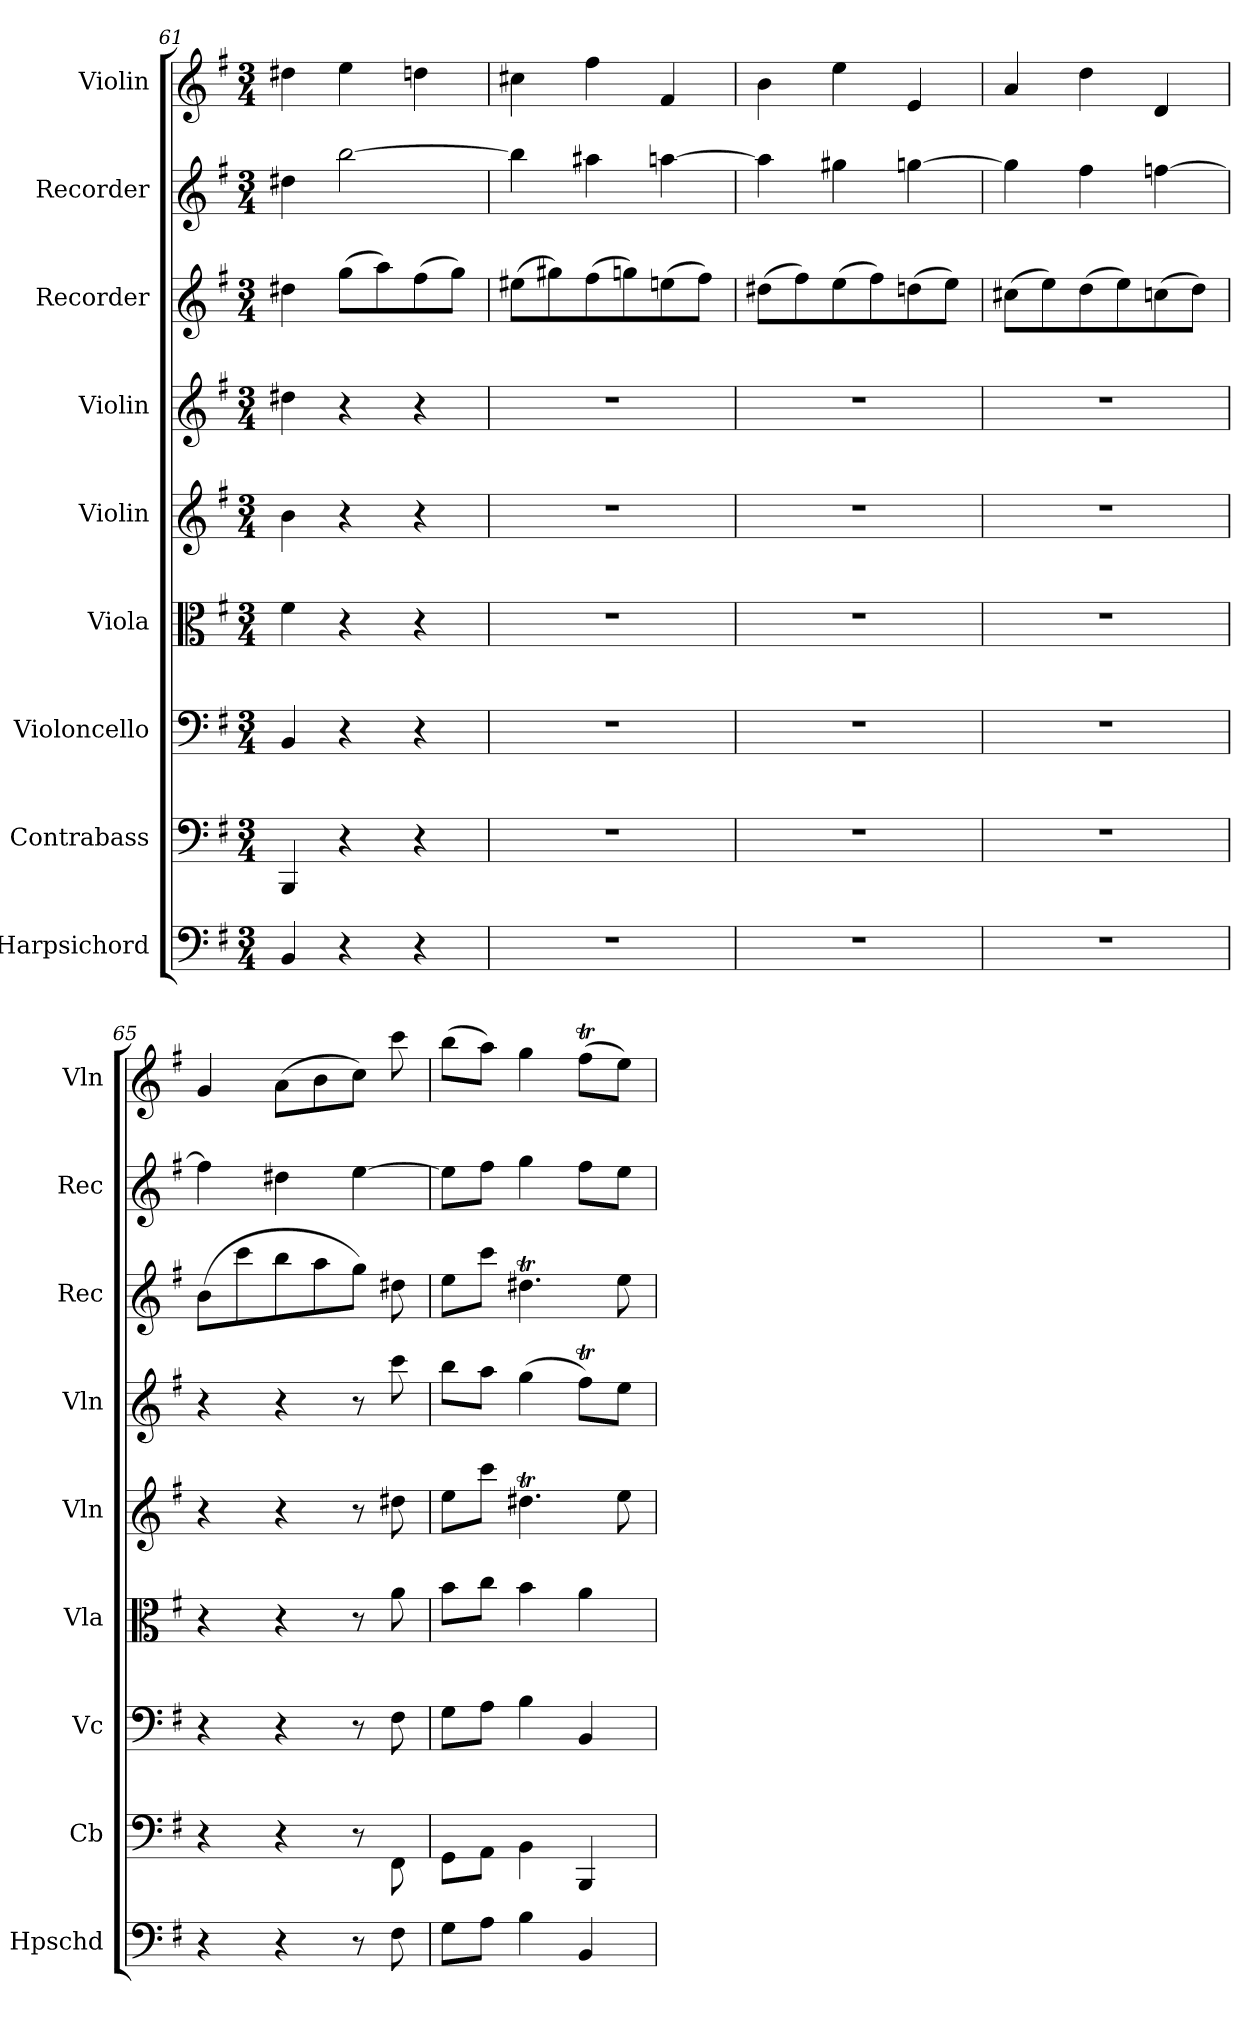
**kern	**kern	**kern	**kern	**kern	**kern	**kern	**kern	**kern
*part9	*part8	*part7	*part6	*part5	*part4	*part3	*part2	*part1
*staff9	*staff8	*staff7	*staff6	*staff5	*staff4	*staff3	*staff2	*staff1
*I"Harpsichord	*I"Contrabass	*I"Violoncello	*I"Viola	*I"Violin	*I"Violin	*I"Recorder	*I"Recorder	*I"Violin
*I'Hpschd	*I'Cb	*I'Vc	*I'Vla	*I'Vln	*I'Vln	*I'Rec	*I'Rec	*I'Vln
*clefF4	*clefF4	*clefF4	*clefC3	*clefG2	*clefG2	*clefG2	*clefG2	*clefG2
*	*ITrd7c12	*	*	*	*	*	*	*
*k[f#]	*k[f#]	*k[f#]	*k[f#]	*k[f#]	*k[f#]	*k[f#]	*k[f#]	*k[f#]
*e:	*e:	*e:	*e:	*e:	*e:	*e:	*e:	*e:
*M3/4	*M3/4	*M3/4	*M3/4	*M3/4	*M3/4	*M3/4	*M3/4	*M3/4
=61	=61	=61	=61	=61	=61	=61	=61	=61
4BB/	4BBBB/	4BB/	4f#\	4b\	4dd#X\	4dd#X\	4dd#X\	4dd#X\
4r	4r	4r	4r	4r	4r	(8gg\L	[2bb\	4ee\
.	.	.	.	.	.	8aa\)	.	.
4r	4r	4r	4r	4r	4r	(8ff#\	.	4ddn\
.	.	.	.	.	.	8gg\J)	.	.
=62	=62	=62	=62	=62	=62	=62	=62	=62
2.r	2.r	2.r	2.r	2.r	2.r	(8ee#X\L	4bb\]	4cc#X\
.	.	.	.	.	.	8gg#X\)	.	.
.	.	.	.	.	.	(8ff#\	4aa#X\	4ff#\
.	.	.	.	.	.	8ggn\)	.	.
.	.	.	.	.	.	(8een\	[4aan\	4f#/
.	.	.	.	.	.	8ff#\J)	.	.
=63	=63	=63	=63	=63	=63	=63	=63	=63
2.r	2.r	2.r	2.r	2.r	2.r	(8dd#X\L	4aa\]	4b\
.	.	.	.	.	.	8ff#\)	.	.
.	.	.	.	.	.	(8ee\	4gg#X\	4ee\
.	.	.	.	.	.	8ff#\)	.	.
.	.	.	.	.	.	(8ddn\	[4ggn\	4e/
.	.	.	.	.	.	8ee\J)	.	.
=64	=64	=64	=64	=64	=64	=64	=64	=64
2.r	2.r	2.r	2.r	2.r	2.r	(8cc#X\L	4gg\]	4a/
.	.	.	.	.	.	8ee\)	.	.
.	.	.	.	.	.	(8dd\	4ff#\	4dd\
.	.	.	.	.	.	8ee\)	.	.
.	.	.	.	.	.	(8ccn\	[4ffn\	4d/
.	.	.	.	.	.	8dd\J)	.	.
=65	=65	=65	=65	=65	=65	=65	=65	=65
4r	4r	4r	4r	4r	4r	(8b\L	4ff\]	4g/
.	.	.	.	.	.	8ccc\	.	.
4r	4r	4r	4r	4r	4r	8bb\	4dd#X\	(8a\L
.	.	.	.	.	.	8aa\	.	8b\
8r	8r	8r	8r	8r	8r	8gg\J)	[4ee\	8cc\J)
8F#\	8FFF#\	8F#\	8a\	8dd#X\	8ccc\	8dd#X\	.	8ccc\
=66	=66	=66	=66	=66	=66	=66	=66	=66
8G\L	8GGG\L	8G\L	8b\L	8ee\L	8bb\L	8ee\L	8ee\L]	(8bb\L
8A\J	8AAA\J	8A\J	8cc\J	8ccc\J	8aa\J	8ccc\J	8ff#\J	8aa\J)
4B\	4BBB\	4B\	4b\	4.dd#Xt\	(4gg\	4.dd#Xt\	4gg\	4gg\
4BB/	4BBBB/	4BB/	4a\	.	8ff#t\L)	.	8ff#\L	(8ff#t\L
.	.	.	.	8ee\	8ee\J	8ee\	8ee\J	8ee\J)
=	=	=	=	=	=	=	=	=
*-	*-	*-	*-	*-	*-	*-	*-	*-
